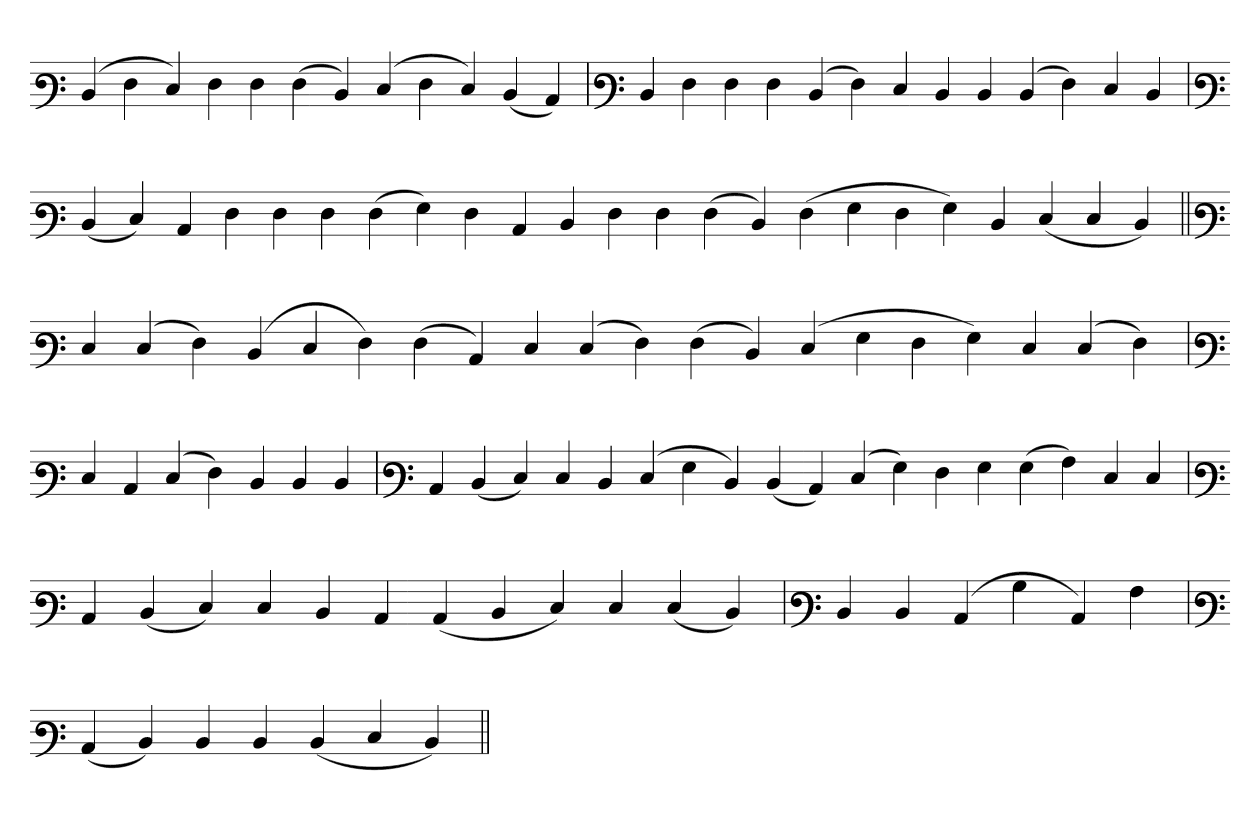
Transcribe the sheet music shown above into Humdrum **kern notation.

**kern
*part1
*staff1
*clefF3
=
(4D
4F
4E)
4F
4F
(4F
4D)
(4E
4F
4E)
(4D
4C)
=`
*clefF3
4D
4F
4F
4F
(4D
4F)
4E
4D
4D
(4D
4F)
4E
4D
='
*clefF3
(4D
4E)
4C
4F
4F
4F
(4F
4G)
4F
4C
4D
4F
4F
(4F
4D)
(4F
4G
4F
4G)
4D
(4E
4E
4D)
=||
*clefF3
4E
(4E
4F)
(4D
4E
4F)
(4F
4C)
4E
(4E
4F)
(4F
4D)
(4E
4G
4F
4G)
4E
(4E
4F)
=`
*clefF3
4E
4C
(4E
4F)
4D
4D
4D
=
*clefF3
4C
(4D
4E)
4E
4D
(4E
4G
4D)
(4D
4C)
(4E
4G)
4F
4G
(4G
4A)
4E
4E
='
*clefF3
4C
(4D
4E)
4E
4D
4C
(4C
4D
4E)
4E
(4E
4D)
='
*clefF3
4D
4D
(4C
4B
4C)
4A
=`
*clefF3
(4C
4D)
4D
4D
(4D
4E
4D)
=||
*-
